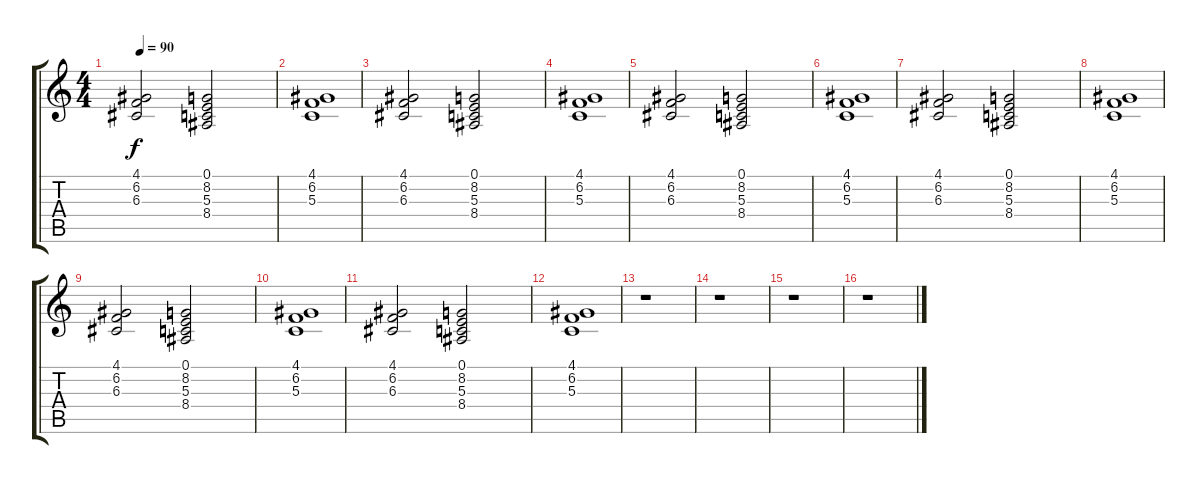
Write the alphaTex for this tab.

\track "" {instrument pad2warm}
\staff {score tabs}
\tuning (E4 B3 G3 D3 A2 E2) {hide}
\ts (4 4)
\tempo 90
\clef g2
\ks c
(4.1 6.2 6.3).2{dy f instrument pad2warm} (0.1 8.2 5.3 8.4).2 |
(4.1 6.2 5.3).1 |
(4.1 6.2 6.3).2 (0.1 8.2 5.3 8.4).2 |
(4.1 6.2 5.3).1 |
(4.1 6.2 6.3).2 (0.1 8.2 5.3 8.4).2 |
(4.1 6.2 5.3).1 |
(4.1 6.2 6.3).2 (0.1 8.2 5.3 8.4).2 |
(4.1 6.2 5.3).1 |
(4.1 6.2 6.3).2 (0.1 8.2 5.3 8.4).2 |
(4.1 6.2 5.3).1 |
(4.1 6.2 6.3).2 (0.1 8.2 5.3 8.4).2 |
(4.1 6.2 5.3).1 |
r.1 |
r.1 |
r.1 |
r.1
